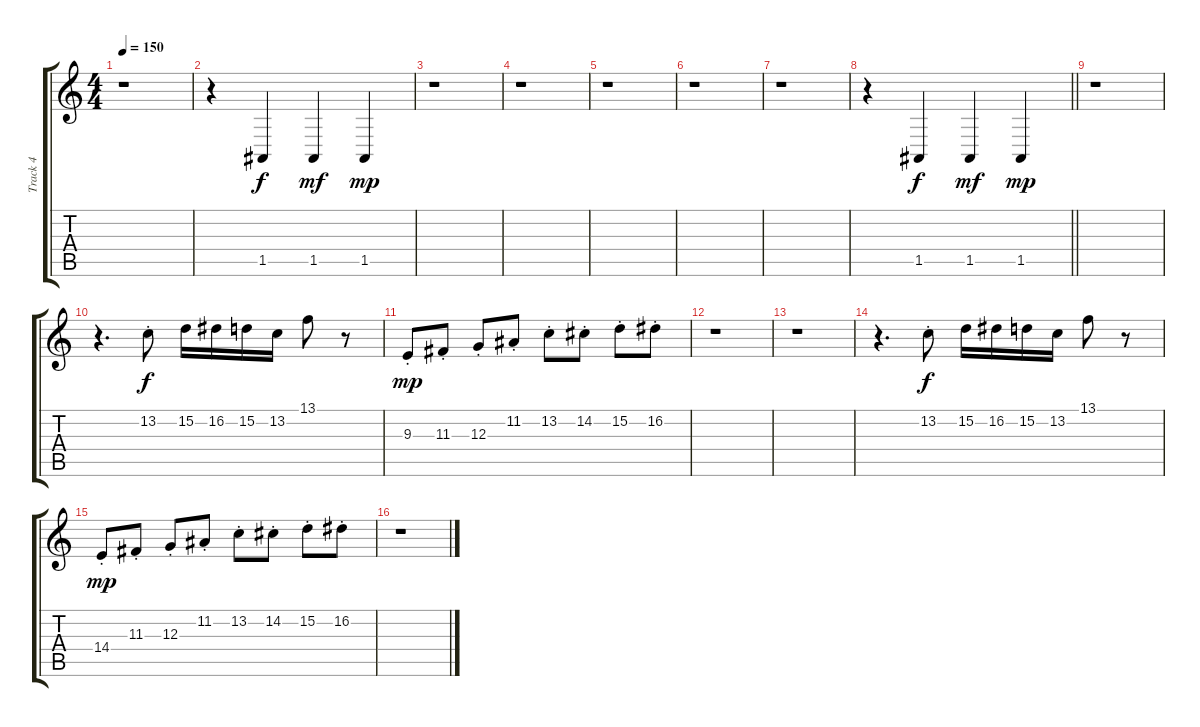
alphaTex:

\track ("Track 4" "Track 4") {instrument trumpet}
\staff {score tabs}
\tuning (E4 B3 G3 D3 A2 E2) {hide}
\ts (4 4)
\section ("" "")
\tempo 150
\clef g2
\ks c
r.1{dy f} |
r.4 1.5.4 1.5.4{dy mf} 1.5.4{dy mp} |
r.1 |
r.1 |
r.1 |
r.1 |
r.1 |
\barLineRight lightlight
r.4 1.5.4{dy f} 1.5.4{dy mf} 1.5.4{dy mp} |
\section ("" "")
r.1{volume 14} |
r.4{d} 13.2{st}.8{dy f} 15.2.16 16.2.16 15.2.16 13.2.16 13.1.8 r.8 |
9.3{st}.8{dy mp} 11.3{st}.8 12.3{st}.8 11.2{st}.8 13.2{st}.8 14.2{st}.8 15.2{st}.8 16.2{st}.8 |
r.1 |
r.1 |
r.4{d} 13.2{st}.8{dy f} 15.2.16 16.2.16 15.2.16 13.2.16 13.1.8 r.8 |
14.4{st}.8{dy mp} 11.3{st}.8 12.3{st}.8 11.2{st}.8 13.2{st}.8 14.2{st}.8 15.2{st}.8 16.2{st}.8 |
r.1
